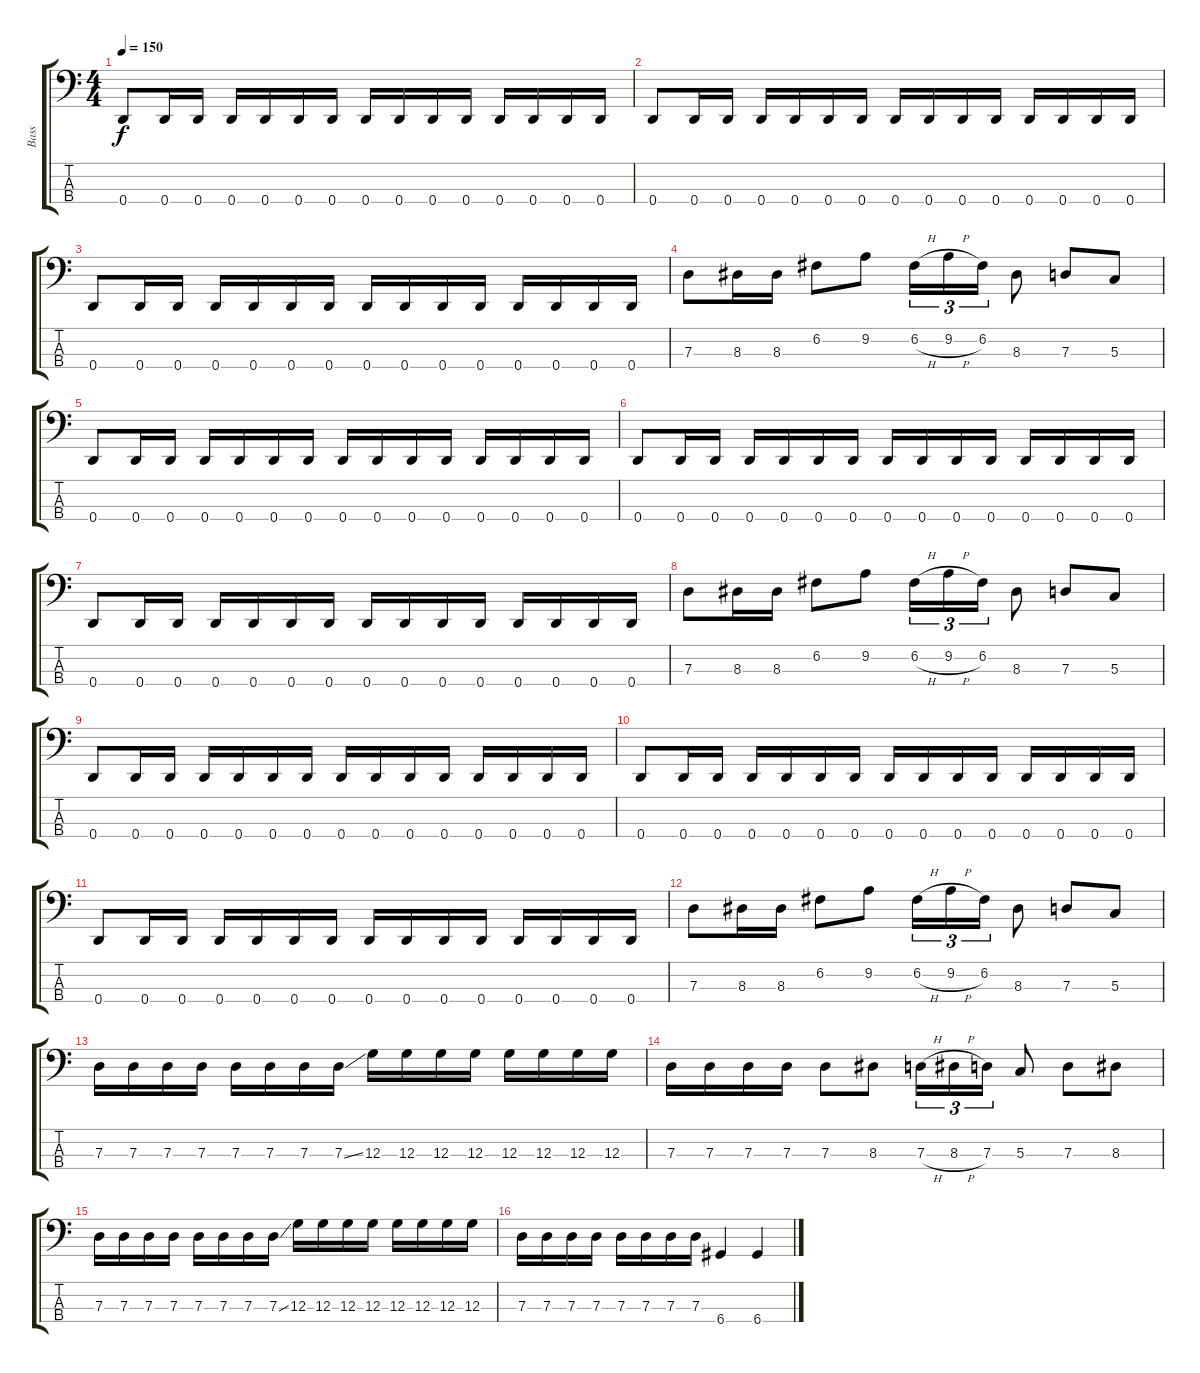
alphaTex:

\track ("Bass" "Bass") {instrument electricbasspick}
\staff {score tabs}
\tuning (F2 C2 G1 D1) {hide}
\ts (4 4)
\tempo 150
\clef f4
\ks c
0.4.8{dy f} 0.4.16 0.4.16 0.4.16 0.4.16 0.4.16 0.4.16 0.4.16 0.4.16 0.4.16 0.4.16 0.4.16 0.4.16 0.4.16 0.4.16 |
0.4.8 0.4.16 0.4.16 0.4.16 0.4.16 0.4.16 0.4.16 0.4.16 0.4.16 0.4.16 0.4.16 0.4.16 0.4.16 0.4.16 0.4.16 |
0.4.8 0.4.16 0.4.16 0.4.16 0.4.16 0.4.16 0.4.16 0.4.16 0.4.16 0.4.16 0.4.16 0.4.16 0.4.16 0.4.16 0.4.16 |
7.3.8 8.3.16 8.3.16 6.2.8 9.2.8 6.2{h}.16{tu (3 2)} 9.2{h}.16{tu (3 2)} 6.2.16{tu (3 2)} 8.3.8 7.3.8 5.3.8 |
0.4.8 0.4.16 0.4.16 0.4.16 0.4.16 0.4.16 0.4.16 0.4.16 0.4.16 0.4.16 0.4.16 0.4.16 0.4.16 0.4.16 0.4.16 |
0.4.8 0.4.16 0.4.16 0.4.16 0.4.16 0.4.16 0.4.16 0.4.16 0.4.16 0.4.16 0.4.16 0.4.16 0.4.16 0.4.16 0.4.16 |
0.4.8 0.4.16 0.4.16 0.4.16 0.4.16 0.4.16 0.4.16 0.4.16 0.4.16 0.4.16 0.4.16 0.4.16 0.4.16 0.4.16 0.4.16 |
7.3.8 8.3.16 8.3.16 6.2.8 9.2.8 6.2{h}.16{tu (3 2)} 9.2{h}.16{tu (3 2)} 6.2.16{tu (3 2)} 8.3.8 7.3.8 5.3.8 |
0.4.8 0.4.16 0.4.16 0.4.16 0.4.16 0.4.16 0.4.16 0.4.16 0.4.16 0.4.16 0.4.16 0.4.16 0.4.16 0.4.16 0.4.16 |
0.4.8 0.4.16 0.4.16 0.4.16 0.4.16 0.4.16 0.4.16 0.4.16 0.4.16 0.4.16 0.4.16 0.4.16 0.4.16 0.4.16 0.4.16 |
0.4.8 0.4.16 0.4.16 0.4.16 0.4.16 0.4.16 0.4.16 0.4.16 0.4.16 0.4.16 0.4.16 0.4.16 0.4.16 0.4.16 0.4.16 |
7.3.8 8.3.16 8.3.16 6.2.8 9.2.8 6.2{h}.16{tu (3 2)} 9.2{h}.16{tu (3 2)} 6.2.16{tu (3 2)} 8.3.8 7.3.8 5.3.8 |
\section ("" "")
7.3.16 7.3.16 7.3.16 7.3.16 7.3.16 7.3.16 7.3.16 7.3{ss}.16 12.3.16 12.3.16 12.3.16 12.3.16 12.3.16 12.3.16 12.3.16 12.3.16 |
7.3.16 7.3.16 7.3.16 7.3.16 7.3.8 8.3.8 7.3{h}.16{tu (3 2)} 8.3{h}.16{tu (3 2)} 7.3.16{tu (3 2)} 5.3.8 7.3.8 8.3.8 |
7.3.16 7.3.16 7.3.16 7.3.16 7.3.16 7.3.16 7.3.16 7.3{ss}.16 12.3.16 12.3.16 12.3.16 12.3.16 12.3.16 12.3.16 12.3.16 12.3.16 |
7.3.16 7.3.16 7.3.16 7.3.16 7.3.16 7.3.16 7.3.16 7.3.16 6.4.4 6.4.4
